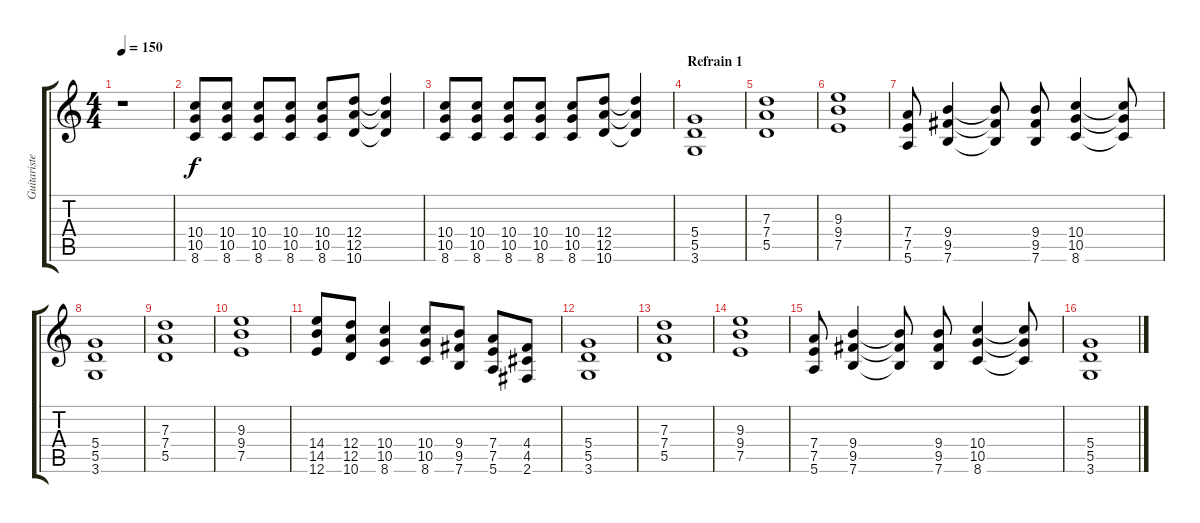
\track ("Guitariste rythmique" "Guitariste") {instrument overdrivenguitar}
\staff {score tabs}
\tuning (E4 B3 G3 D3 A2 E2) {hide}
\ts (4 4)
\tempo 150
\clef g2
\ks c
r.1{dy f} |
(10.4 10.5 8.6).8 (10.4 10.5 8.6).8 (10.4 10.5 8.6).8 (10.4 10.5 8.6).8 (10.4 10.5 8.6).8 (12.4 12.5 10.6).8 (12.4{t} 12.5{t} 10.6{t}).4 |
(10.4 10.5 8.6).8 (10.4 10.5 8.6).8 (10.4 10.5 8.6).8 (10.4 10.5 8.6).8 (10.4 10.5 8.6).8 (12.4 12.5 10.6).8 (12.4{t} 12.5{t} 10.6{t}).4 |
\section ("" "Refrain 1")
(5.4 5.5 3.6).1 |
(7.3 7.4 5.5).1 |
(9.3 9.4 7.5).1 |
(7.4 7.5 5.6).8 (9.4 9.5 7.6).4 (9.4{t} 9.5{t} 7.6{t}).8 (9.4 9.5 7.6).8 (10.4 10.5 8.6).4 (10.4{t} 10.5{t} 8.6{t}).8 |
(5.4 5.5 3.6).1 |
(7.3 7.4 5.5).1 |
(9.3 9.4 7.5).1 |
(14.4 14.5 12.6).8 (12.4 12.5 10.6).8 (10.4 10.5 8.6).4 (10.4 10.5 8.6).8 (9.4 9.5 7.6).8 (7.4 7.5 5.6).8 (4.4 4.5 2.6).8 |
(5.4 5.5 3.6).1 |
(7.3 7.4 5.5).1 |
(9.3 9.4 7.5).1 |
(7.4 7.5 5.6).8 (9.4 9.5 7.6).4 (9.4{t} 9.5{t} 7.6{t}).8 (9.4 9.5 7.6).8 (10.4 10.5 8.6).4 (10.4{t} 10.5{t} 8.6{t}).8 |
(5.4 5.5 3.6).1
